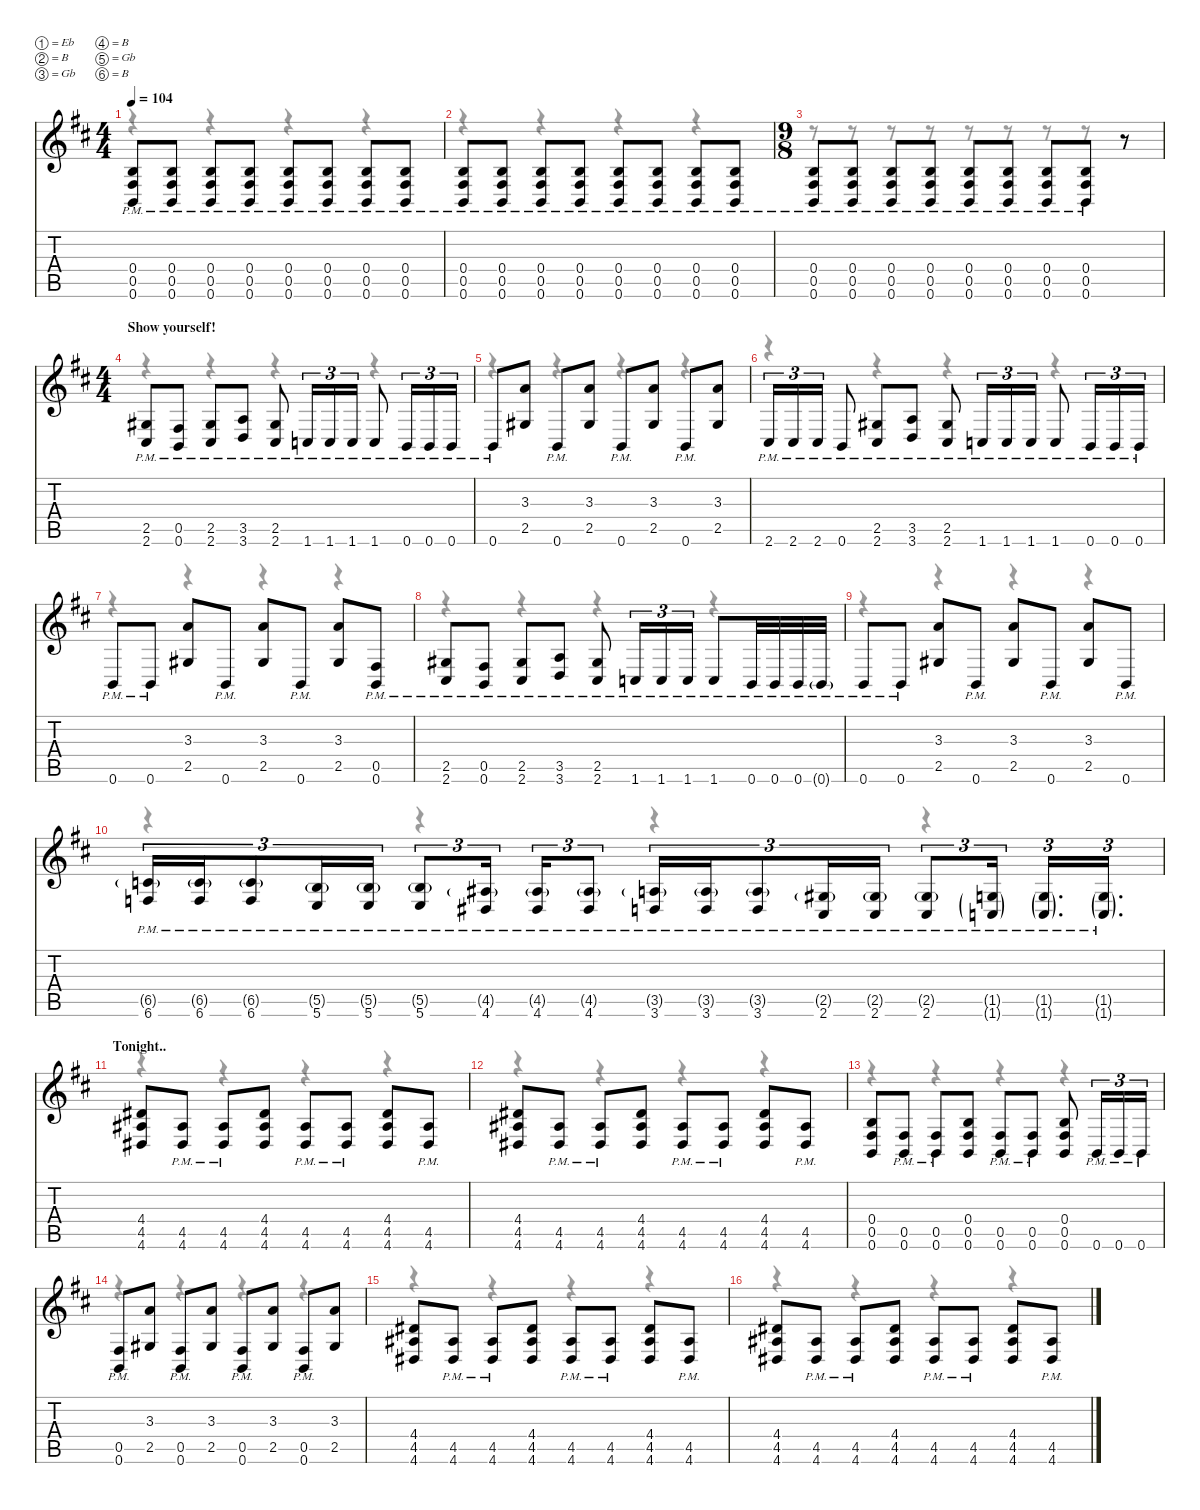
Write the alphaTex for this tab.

\defaultSystemsLayout 4
\hideDynamics
\bracketExtendMode nobrackets
\singleTrackTrackNamePolicy hidden
\multiTrackTrackNamePolicy hidden
\firstSystemTrackNameMode fullname
\otherSystemsTrackNameOrientation horizontal
\track ("Rhythm Guitar 1" "dist.guit.") {mute instrument distortionguitar}
\staff {score tabs}
\tuning (Eb4 B3 Gb3 B2 Gb2 B1)
\voice
\ts (4 4)
\tempo 104
\clef g2
\ks bminor
(0.4{pm acc forcenatural} 0.5{pm acc #} 0.6{pm acc forcenatural}).8{dy f beam Up} (0.4{pm acc forcenatural} 0.5{pm acc #} 0.6{pm acc forcenatural}).8{beam Up} (0.4{pm acc forcenatural} 0.5{pm acc #} 0.6{pm acc forcenatural}).8{beam Up} (0.4{pm acc forcenatural} 0.5{pm acc #} 0.6{pm acc forcenatural}).8{beam Up} (0.4{pm acc forcenatural} 0.5{pm acc #} 0.6{pm acc forcenatural}).8{beam Up} (0.4{pm acc forcenatural} 0.5{pm acc #} 0.6{pm acc forcenatural}).8{beam Up} (0.4{pm acc forcenatural} 0.5{pm acc #} 0.6{pm acc forcenatural}).8{beam Up} (0.4{pm acc forcenatural} 0.5{pm acc #} 0.6{pm acc forcenatural}).8{beam Up} |
(0.4{pm acc forcenatural} 0.5{pm acc #} 0.6{pm acc forcenatural}).8{beam Up} (0.4{pm acc forcenatural} 0.5{pm acc #} 0.6{pm acc forcenatural}).8{beam Up} (0.4{pm acc forcenatural} 0.5{pm acc #} 0.6{pm acc forcenatural}).8{beam Up} (0.4{pm acc forcenatural} 0.5{pm acc #} 0.6{pm acc forcenatural}).8{beam Up} (0.4{pm acc forcenatural} 0.5{pm acc #} 0.6{pm acc forcenatural}).8{beam Up} (0.4{pm acc forcenatural} 0.5{pm acc #} 0.6{pm acc forcenatural}).8{beam Up} (0.4{pm acc forcenatural} 0.5{pm acc #} 0.6{pm acc forcenatural}).8{beam Up} (0.4{pm acc forcenatural} 0.5{pm acc #} 0.6{pm acc forcenatural}).8{beam Up} |
\ts (9 8)
\beaming (8 2 2 2 2)
(0.4{pm acc forcenatural} 0.5{pm acc #} 0.6{pm acc forcenatural}).8{beam Up} (0.4{pm acc forcenatural} 0.5{pm acc #} 0.6{pm acc forcenatural}).8{beam Up} (0.4{pm acc forcenatural} 0.5{pm acc #} 0.6{pm acc forcenatural}).8{beam Up} (0.4{pm acc forcenatural} 0.5{pm acc #} 0.6{pm acc forcenatural}).8{beam Up} (0.4{pm acc forcenatural} 0.5{pm acc #} 0.6{pm acc forcenatural}).8{beam Up} (0.4{pm acc forcenatural} 0.5{pm acc #} 0.6{pm acc forcenatural}).8{beam Up} (0.4{pm acc forcenatural} 0.5{pm acc #} 0.6{pm acc forcenatural}).8{beam Up} (0.4{pm acc forcenatural} 0.5{pm acc #} 0.6{pm acc forcenatural}).8{beam Up} r.8{beam Up} |
\ts (4 4)
\beaming (8 2 2 2 2)
\section ("" "Show yourself!")
(2.5{pm acc #} 2.6{pm acc #}).8{beam Up} (0.5{pm acc #} 0.6{pm acc forcenatural}).8{beam Up} (2.5{pm acc #} 2.6{pm acc #}).8{beam Up} (3.5{pm acc forcenatural} 3.6{pm acc forcenatural}).8{beam Up} (2.5{pm acc #} 2.6{pm acc #}).8{beam Up} 1.6{pm acc forcenatural}.16{tu (3 2) beam Up} 1.6{pm acc forcenatural}.16{tu (3 2) beam Up} 1.6{pm acc forcenatural}.16{tu (3 2) beam Up} 1.6{pm acc forcenatural}.8{beam Up} 0.6{pm acc forcenatural}.16{tu (3 2) beam Up} 0.6{pm acc forcenatural}.16{tu (3 2) beam Up} 0.6{pm acc forcenatural}.16{tu (3 2) beam Up} |
0.6{pm acc forcenatural}.8{beam Up} (3.3{acc forcenatural} 2.5{acc #}).8{beam Up} 0.6{pm acc forcenatural}.8{beam Up} (3.3{acc forcenatural} 2.5{acc #}).8{beam Up} 0.6{pm acc forcenatural}.8{beam Up} (3.3{acc forcenatural} 2.5{acc #}).8{beam Up} 0.6{pm acc forcenatural}.8{beam Up} (3.3{acc forcenatural} 2.5{acc #}).8{beam Up} |
2.6{pm acc #}.16{tu (3 2) beam Up} 2.6{pm acc #}.16{tu (3 2) beam Up} 2.6{pm acc #}.16{tu (3 2) beam Up} 0.6{pm acc forcenatural}.8{beam Up} (2.5{pm acc #} 2.6{pm acc #}).8{beam Up} (3.5{pm acc forcenatural} 3.6{pm acc forcenatural}).8{beam Up} (2.5{pm acc #} 2.6{pm acc #}).8{beam Up} 1.6{pm acc forcenatural}.16{tu (3 2) beam Up} 1.6{pm acc forcenatural}.16{tu (3 2) beam Up} 1.6{pm acc forcenatural}.16{tu (3 2) beam Up} 1.6{pm acc forcenatural}.8{beam Up} 0.6{pm acc forcenatural}.16{tu (3 2) beam Up} 0.6{pm acc forcenatural}.16{tu (3 2) beam Up} 0.6{pm acc forcenatural}.16{tu (3 2) beam Up} |
0.6{pm acc forcenatural}.8{beam Up} 0.6{pm acc forcenatural}.8{beam Up} (3.3{acc forcenatural} 2.5{acc #}).8{beam Up} 0.6{pm acc forcenatural}.8{beam Up} (3.3{acc forcenatural} 2.5{acc #}).8{beam Up} 0.6{pm acc forcenatural}.8{beam Up} (3.3{acc forcenatural} 2.5{acc #}).8{beam Up} (0.5{pm acc #} 0.6{pm acc forcenatural}).8{beam Up} |
(2.5{pm acc #} 2.6{pm acc #}).8{beam Up} (0.5{pm acc #} 0.6{pm acc forcenatural}).8{beam Up} (2.5{pm acc #} 2.6{pm acc #}).8{beam Up} (3.5{pm acc forcenatural} 3.6{pm acc forcenatural}).8{beam Up} (2.5{pm acc #} 2.6{pm acc #}).8{beam Up} 1.6{pm acc forcenatural}.16{tu (3 2) beam Up} 1.6{pm acc forcenatural}.16{tu (3 2) beam Up} 1.6{pm acc forcenatural}.16{tu (3 2) beam Up} 1.6{pm acc forcenatural}.8{beam Up} 0.6{pm acc forcenatural}.32{beam Up} 0.6{pm acc forcenatural}.32{beam Up} 0.6{pm acc forcenatural}.32{beam Up} 0.6{g pm acc forcenatural}.32{dy ff beam Up} |
0.6{pm acc forcenatural}.8{dy f beam Up} 0.6{pm acc forcenatural}.8{beam Up} (3.3{acc forcenatural} 2.5{acc #}).8{beam Up} 0.6{pm acc forcenatural}.8{beam Up} (3.3{acc forcenatural} 2.5{acc #}).8{beam Up} 0.6{pm acc forcenatural}.8{beam Up} (3.3{acc forcenatural} 2.5{acc #}).8{beam Up} 0.6{pm acc forcenatural}.8{beam Up} |
(6.5{g pm acc forcenatural} 6.6{pm acc forcenatural}).16{tu (3 2) beam Up} (6.5{g pm acc forcenatural} 6.6{pm acc forcenatural}).16{tu (3 2) beam Up} (6.5{g pm acc forcenatural} 6.6{pm acc forcenatural}).8{tu (3 2) beam Up} (5.5{g pm acc forcenatural} 5.6{pm acc forcenatural}).16{tu (3 2) beam Up} (5.5{g pm acc forcenatural} 5.6{pm acc forcenatural}).16{tu (3 2) beam Up} (5.5{g pm acc forcenatural} 5.6{pm acc forcenatural}).8{tu (3 2) beam Up} (4.5{g pm acc #} 4.6{pm acc #}).16{tu (3 2) beam Up} (4.5{g pm acc #} 4.6{pm acc #}).16{tu (3 2) beam Up} (4.5{g pm acc #} 4.6{pm acc #}).8{tu (3 2) beam Up} (3.5{g pm acc forcenatural} 3.6{pm acc forcenatural}).16{tu (3 2) beam Up} (3.5{g pm acc forcenatural} 3.6{pm acc forcenatural}).16{tu (3 2) beam Up} (3.5{g pm acc forcenatural} 3.6{pm acc forcenatural}).8{tu (3 2) beam Up} (2.5{g pm acc #} 2.6{pm acc #}).16{tu (3 2) beam Up} (2.5{g pm acc #} 2.6{pm acc #}).16{tu (3 2) beam Up} (2.5{g pm acc #} 2.6{pm acc #}).8{tu (3 2) beam Up} (1.5{g pm acc forcenatural} 1.6{g pm acc forcenatural}).16{tu (3 2) dy mf beam Up} (1.5{g pm acc forcenatural} 1.6{g pm acc forcenatural}).16{d tu (3 2) beam Up} (1.5{g pm acc forcenatural} 1.6{g pm acc forcenatural}).16{d tu (3 2) beam Up} |
\section ("" "Tonight..")
(4.4{acc #} 4.5{acc #} 4.6{acc #}).8{dy f beam Up} (4.5{pm acc #} 4.6{pm acc #}).8{beam Up} (4.5{pm acc #} 4.6{pm acc #}).8{beam Up} (4.4{acc #} 4.5{acc #} 4.6{acc #}).8{beam Up} (4.5{pm acc #} 4.6{pm acc #}).8{beam Up} (4.5{pm acc #} 4.6{pm acc #}).8{beam Up} (4.4{acc #} 4.5{acc #} 4.6{acc #}).8{beam Up} (4.5{pm acc #} 4.6{pm acc #}).8{beam Up} |
(4.4{acc #} 4.5{acc #} 4.6{acc #}).8{beam Up} (4.5{pm acc #} 4.6{pm acc #}).8{beam Up} (4.5{pm acc #} 4.6{pm acc #}).8{beam Up} (4.4{acc #} 4.5{acc #} 4.6{acc #}).8{beam Up} (4.5{pm acc #} 4.6{pm acc #}).8{beam Up} (4.5{pm acc #} 4.6{pm acc #}).8{beam Up} (4.4{acc #} 4.5{acc #} 4.6{acc #}).8{beam Up} (4.5{pm acc #} 4.6{pm acc #}).8{beam Up} |
(0.4{acc forcenatural} 0.5{acc #} 0.6{acc forcenatural}).8{beam Up} (0.5{pm acc #} 0.6{pm acc forcenatural}).8{beam Up} (0.5{pm acc #} 0.6{pm acc forcenatural}).8{beam Up} (0.4{acc forcenatural} 0.5{acc #} 0.6{acc forcenatural}).8{beam Up} (0.5{pm acc #} 0.6{pm acc forcenatural}).8{beam Up} (0.5{pm acc #} 0.6{pm acc forcenatural}).8{beam Up} (0.4{acc forcenatural} 0.5{acc #} 0.6{acc forcenatural}).8{beam Up} 0.6{pm acc forcenatural}.16{tu (3 2) beam Up} 0.6{pm acc forcenatural}.16{tu (3 2) beam Up} 0.6{pm acc forcenatural}.16{tu (3 2) beam Up} |
(0.5{pm acc #} 0.6{pm acc forcenatural}).8{beam Up} (3.3{acc forcenatural} 2.5{acc #}).8{beam Up} (0.5{pm acc #} 0.6{pm acc forcenatural}).8{beam Up} (3.3{acc forcenatural} 2.5{acc #}).8{beam Up} (0.5{pm acc #} 0.6{pm acc forcenatural}).8{beam Up} (3.3{acc forcenatural} 2.5{acc #}).8{beam Up} (0.5{pm acc #} 0.6{pm acc forcenatural}).8{beam Up} (3.3{acc forcenatural} 2.5{acc #}).8{beam Up} |
(4.4{acc #} 4.5{acc #} 4.6{acc #}).8{beam Up} (4.5{pm acc #} 4.6{pm acc #}).8{beam Up} (4.5{pm acc #} 4.6{pm acc #}).8{beam Up} (4.4{acc #} 4.5{acc #} 4.6{acc #}).8{beam Up} (4.5{pm acc #} 4.6{pm acc #}).8{beam Up} (4.5{pm acc #} 4.6{pm acc #}).8{beam Up} (4.4{acc #} 4.5{acc #} 4.6{acc #}).8{beam Up} (4.5{pm acc #} 4.6{pm acc #}).8{beam Up} |
(4.4{acc #} 4.5{acc #} 4.6{acc #}).8{beam Up} (4.5{pm acc #} 4.6{pm acc #}).8{beam Up} (4.5{pm acc #} 4.6{pm acc #}).8{beam Up} (4.4{acc #} 4.5{acc #} 4.6{acc #}).8{beam Up} (4.5{pm acc #} 4.6{pm acc #}).8{beam Up} (4.5{pm acc #} 4.6{pm acc #}).8{beam Up} (4.4{acc #} 4.5{acc #} 4.6{acc #}).8{beam Up} (4.5{pm acc #} 4.6{pm acc #}).8{beam Up}
\voice
\clef g2
\ottava regular
\simile none
\ks bminor
r.4{dy mf beam Down} r.4{beam Down} r.4{beam Down} r.4{beam Down} |
r.4{beam Down} r.4{beam Down} r.4{beam Down} r.4{beam Down} |
r.8{beam Down} r.8{beam Down} r.8{beam Down} r.8{beam Down} r.8{beam Down} r.8{beam Down} r.8{beam Down} r.8{beam Down} r.8{beam Down} |
r.4{beam Down} r.4{beam Down} r.4{beam Down} r.4{beam Down} |
r.4{beam Down} r.4{beam Down} r.4{beam Down} r.4{beam Down} |
r.4{beam Down} r.4{beam Down} r.4{beam Down} r.4{beam Down} |
r.4{beam Down} r.4{beam Down} r.4{beam Down} r.4{beam Down} |
r.4{beam Down} r.4{beam Down} r.4{beam Down} r.4{beam Down} |
r.4{beam Down} r.4{beam Down} r.4{beam Down} r.4{beam Down} |
r.4{beam Down} r.4{beam Down} r.4{beam Down} r.4{beam Down} |
r.4{beam Down} r.4{beam Down} r.4{beam Down} r.4{beam Down} |
r.4{beam Down} r.4{beam Down} r.4{beam Down} r.4{beam Down} |
r.4{beam Down} r.4{beam Down} r.4{beam Down} r.4{beam Down} |
r.4{beam Down} r.4{beam Down} r.4{beam Down} r.4{beam Down} |
r.4{beam Down} r.4{beam Down} r.4{beam Down} r.4{beam Down} |
r.4{beam Down} r.4{beam Down} r.4{beam Down} r.4{beam Down}
